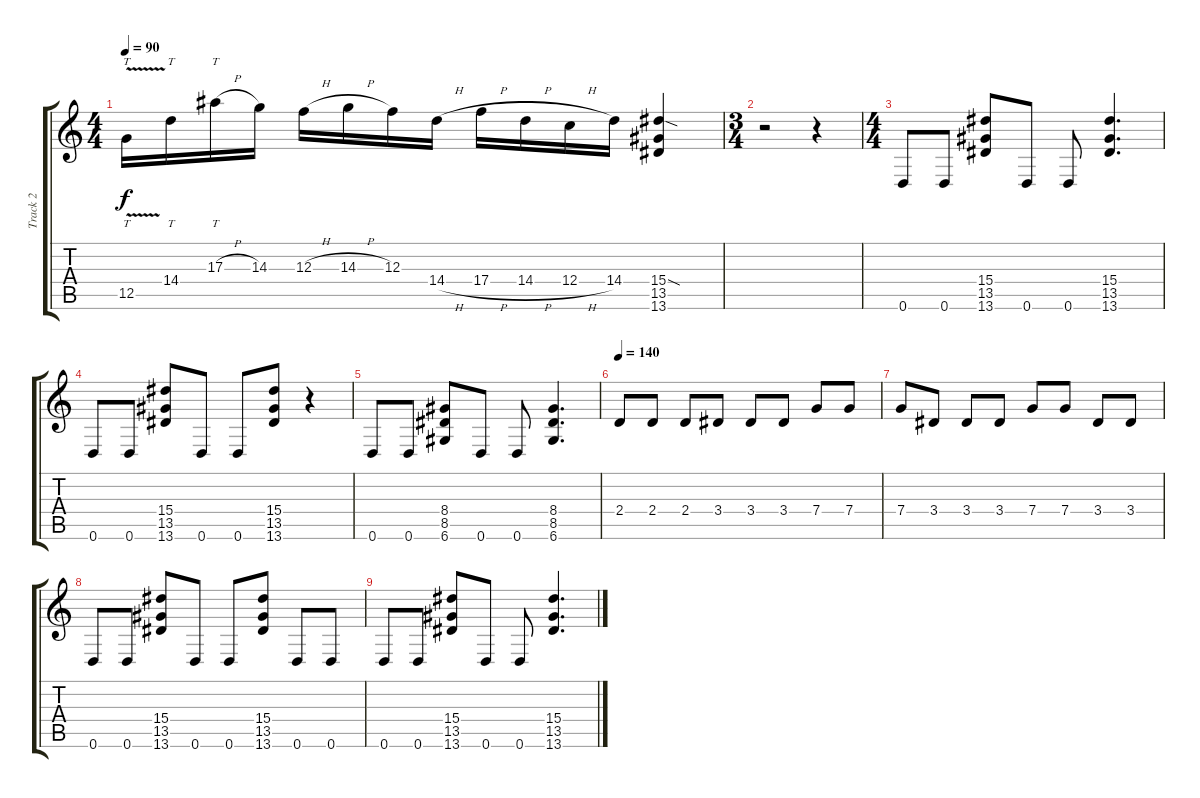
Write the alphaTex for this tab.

\track ("Track 2" "Track 2") {instrument distortionguitar}
\staff {score tabs}
\tuning (D4 A3 F3 C3 G2 D2) {hide}
\ts (4 4)
\tempo 90
\clef g2
\ks c
12.5{v}.16{tt dy f} 14.4.16{tt} 17.3{h}.16{tt} 14.3.16 12.3{h}.16 14.3{h}.16 12.3.16 14.4{h}.16 17.4{h}.16 14.4{h}.16 12.4{h}.16 14.4.16 (15.4{sod} 13.5 13.6).4 |
\ts (3 4)
r.2 r.4 |
\ts (4 4)
0.6.8 0.6.8 (15.4 13.5 13.6).8 0.6.8 0.6.8 (15.4 13.5 13.6).4{d} |
0.6.8 0.6.8 (15.4 13.5 13.6).8 0.6.8 0.6.8 (15.4 13.5 13.6).8 r.4 |
0.6.8 0.6.8 (8.4 8.5 6.6).8 0.6.8 0.6.8 (8.4 8.5 6.6).4{d} |
\tempo 140
2.4.8 2.4.8 2.4.8 3.4.8 3.4.8 3.4.8 7.4.8 7.4.8 |
7.4.8 3.4.8 3.4.8 3.4.8 7.4.8 7.4.8 3.4.8 3.4.8 |
0.6.8 0.6.8 (15.4 13.5 13.6).8 0.6.8 0.6.8 (15.4 13.5 13.6).8 0.6.8 0.6.8 |
0.6.8 0.6.8 (15.4 13.5 13.6).8 0.6.8 0.6.8 (15.4 13.5 13.6).4{d}
